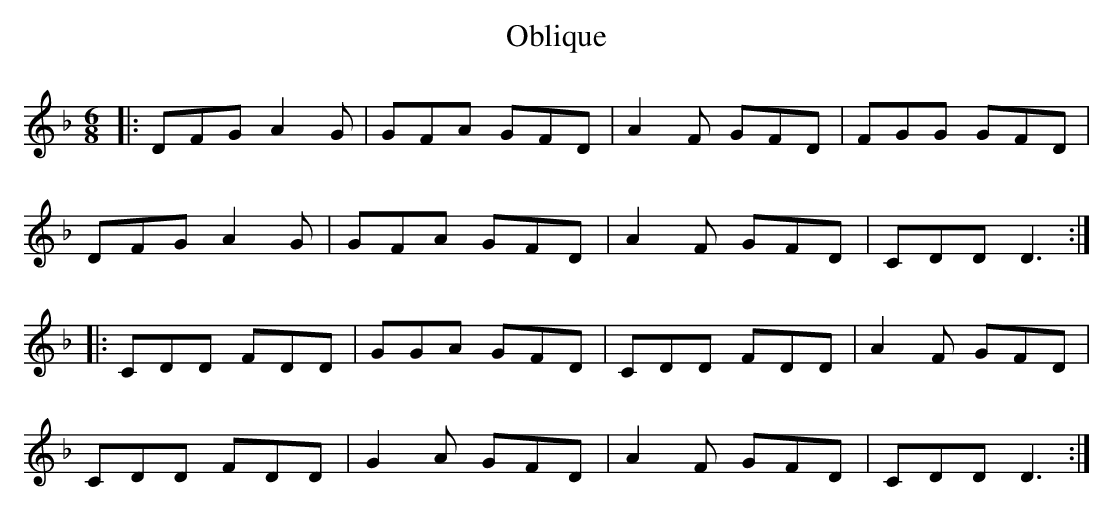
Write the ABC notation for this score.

X:1
T: Oblique
M: 6/8
L: 1/8
K: Dmin
|:DFG A2G|GFA GFD|A2F GFD|FGG GFD|
DFG A2G|GFA GFD|A2F GFD|CDD D3:|
|:CDD FDD|GGA GFD|CDD FDD|A2F GFD|
CDD FDD|G2A GFD|A2F GFD|CDD D3:|
